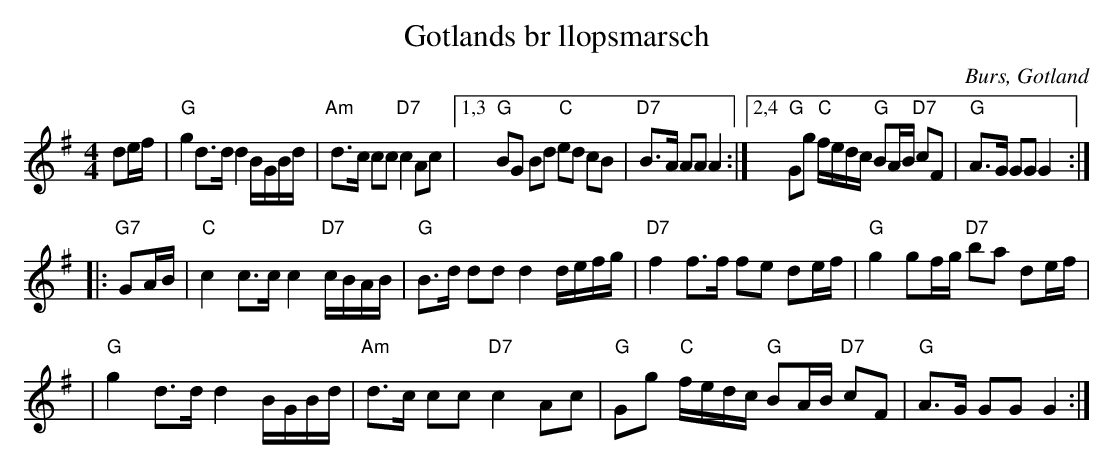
X:1
T: Gotlands br llopsmarsch
O: Burs, Gotland
M: 4/4
L: 1/16
K: G
d2ef \
| "G"g4 d3d d4 BGBd | "Am"d3c c2c2 "D7"c4 A2c2 \
|1,3 "G"B2G2 B2d2 "C"e2d2 c2B2 | "D7"B3A A2A2 A4 \
:|2,4 "G"G2g2 "C"fedc "G"B2AB "D7"c2F2 | "G"A3G G2G2 G4 :|
|: "G7"G2AB \
| "C"c4 c3c c4 "D7"cBAB | "G"B3d d2d2 d4 defg \
| "D7"f4 f3f f2e2 d2ef | "G"g4 g2fg "D7"b2a2 d2ef |
| "G"g4 d3d d4 BGBd | "Am"d3c c2c2 "D7"c4 A2c2 \
| "G"G2g2 "C"fedc "G"B2AB "D7"c2F2 | "G"A3G G2G2 G4 :|
